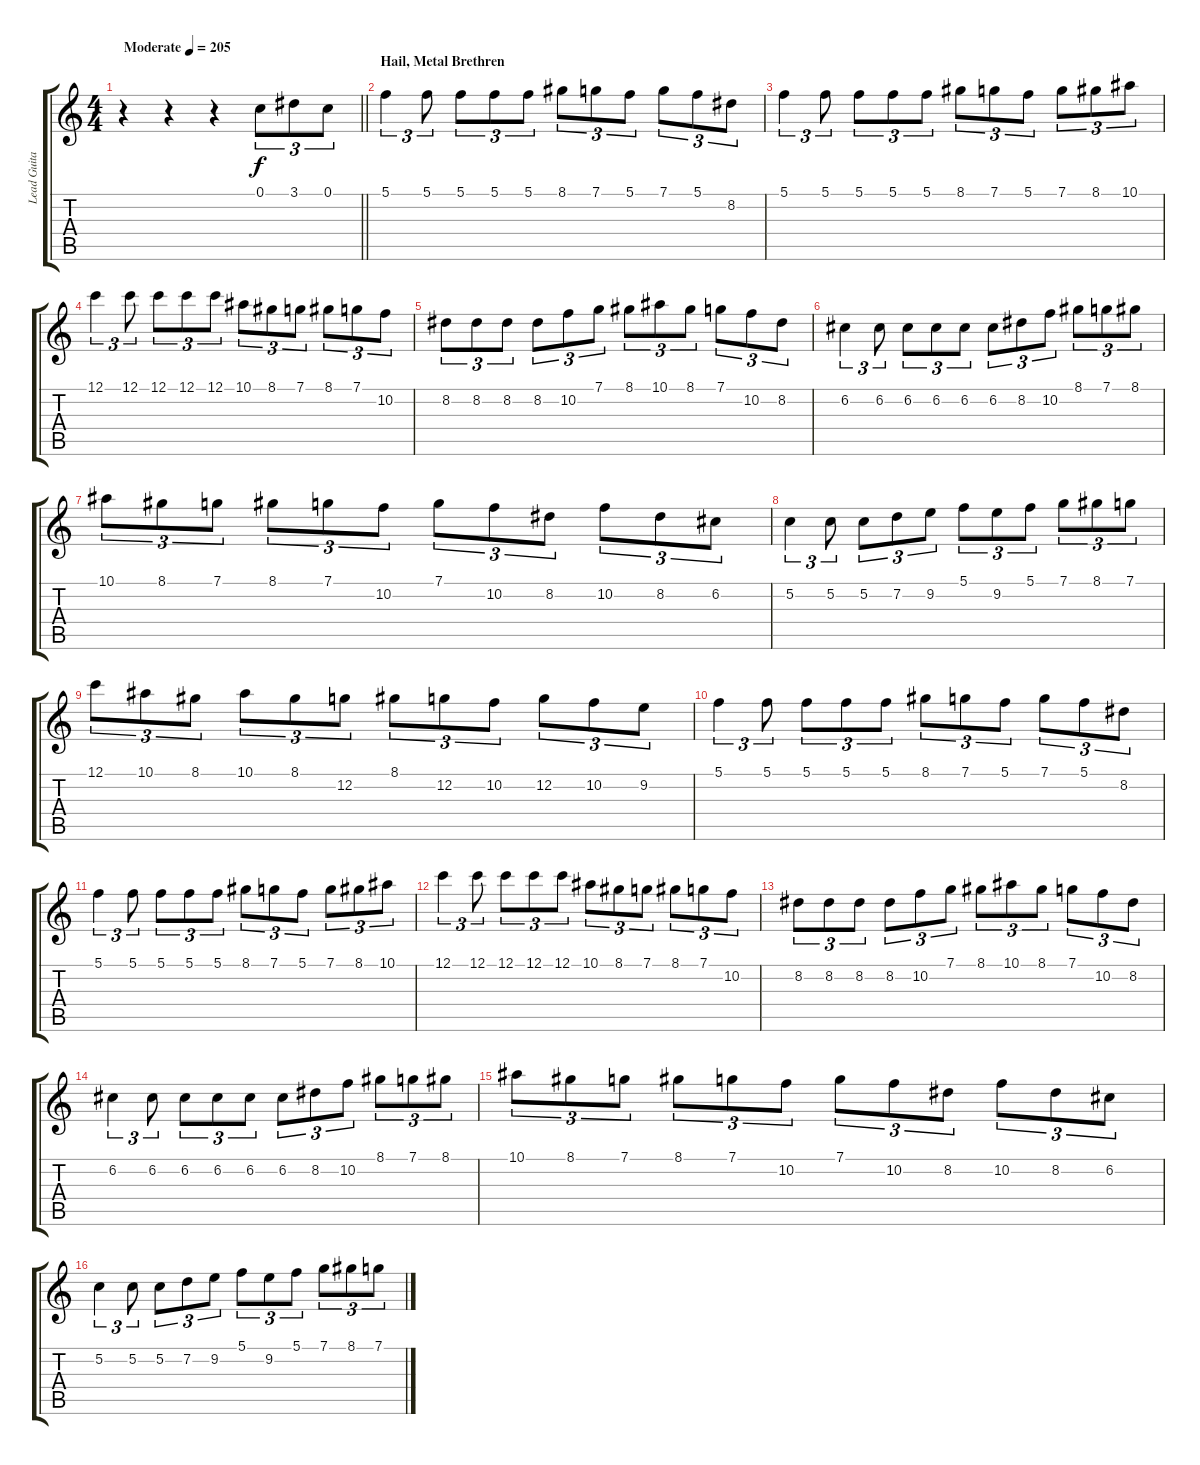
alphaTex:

\track ("Lead Guitar" "Lead Guita") {instrument distortionguitar}
\staff {score tabs}
\tuning (C4 G3 Eb3 Bb2 F2 C2) {hide}
\ts (4 4)
\tempo (205 "Moderate")
\clef g2
\barLineRight lightlight
\ks c
r.4{dy f instrument distortionguitar} r.4 r.4 0.1.8{tu (3 2)} 3.1.8{tu (3 2)} 0.1.8{tu (3 2)} |
\section ("" "Hail, Metal Brethren")
5.1.4{tu (3 2)} 5.1.8{tu (3 2)} 5.1.8{tu (3 2)} 5.1.8{tu (3 2)} 5.1.8{tu (3 2)} 8.1.8{tu (3 2)} 7.1.8{tu (3 2)} 5.1.8{tu (3 2)} 7.1.8{tu (3 2)} 5.1.8{tu (3 2)} 8.2.8{tu (3 2)} |
5.1.4{tu (3 2)} 5.1.8{tu (3 2)} 5.1.8{tu (3 2)} 5.1.8{tu (3 2)} 5.1.8{tu (3 2)} 8.1.8{tu (3 2)} 7.1.8{tu (3 2)} 5.1.8{tu (3 2)} 7.1.8{tu (3 2)} 8.1.8{tu (3 2)} 10.1.8{tu (3 2)} |
12.1.4{tu (3 2)} 12.1.8{tu (3 2)} 12.1.8{tu (3 2)} 12.1.8{tu (3 2)} 12.1.8{tu (3 2)} 10.1.8{tu (3 2)} 8.1.8{tu (3 2)} 7.1.8{tu (3 2)} 8.1.8{tu (3 2)} 7.1.8{tu (3 2)} 10.2.8{tu (3 2)} |
8.2.8{tu (3 2)} 8.2.8{tu (3 2)} 8.2.8{tu (3 2)} 8.2.8{tu (3 2)} 10.2.8{tu (3 2)} 7.1.8{tu (3 2)} 8.1.8{tu (3 2)} 10.1.8{tu (3 2)} 8.1.8{tu (3 2)} 7.1.8{tu (3 2)} 10.2.8{tu (3 2)} 8.2.8{tu (3 2)} |
6.2.4{tu (3 2)} 6.2.8{tu (3 2)} 6.2.8{tu (3 2)} 6.2.8{tu (3 2)} 6.2.8{tu (3 2)} 6.2.8{tu (3 2)} 8.2.8{tu (3 2)} 10.2.8{tu (3 2)} 8.1.8{tu (3 2)} 7.1.8{tu (3 2)} 8.1.8{tu (3 2)} |
10.1.8{tu (3 2)} 8.1.8{tu (3 2)} 7.1.8{tu (3 2)} 8.1.8{tu (3 2)} 7.1.8{tu (3 2)} 10.2.8{tu (3 2)} 7.1.8{tu (3 2)} 10.2.8{tu (3 2)} 8.2.8{tu (3 2)} 10.2.8{tu (3 2)} 8.2.8{tu (3 2)} 6.2.8{tu (3 2)} |
5.2.4{tu (3 2)} 5.2.8{tu (3 2)} 5.2.8{tu (3 2)} 7.2.8{tu (3 2)} 9.2.8{tu (3 2)} 5.1.8{tu (3 2)} 9.2.8{tu (3 2)} 5.1.8{tu (3 2)} 7.1.8{tu (3 2)} 8.1.8{tu (3 2)} 7.1.8{tu (3 2)} |
12.1.8{tu (3 2)} 10.1.8{tu (3 2)} 8.1.8{tu (3 2)} 10.1.8{tu (3 2)} 8.1.8{tu (3 2)} 12.2.8{tu (3 2)} 8.1.8{tu (3 2)} 12.2.8{tu (3 2)} 10.2.8{tu (3 2)} 12.2.8{tu (3 2)} 10.2.8{tu (3 2)} 9.2.8{tu (3 2)} |
5.1.4{tu (3 2)} 5.1.8{tu (3 2)} 5.1.8{tu (3 2)} 5.1.8{tu (3 2)} 5.1.8{tu (3 2)} 8.1.8{tu (3 2)} 7.1.8{tu (3 2)} 5.1.8{tu (3 2)} 7.1.8{tu (3 2)} 5.1.8{tu (3 2)} 8.2.8{tu (3 2)} |
5.1.4{tu (3 2)} 5.1.8{tu (3 2)} 5.1.8{tu (3 2)} 5.1.8{tu (3 2)} 5.1.8{tu (3 2)} 8.1.8{tu (3 2)} 7.1.8{tu (3 2)} 5.1.8{tu (3 2)} 7.1.8{tu (3 2)} 8.1.8{tu (3 2)} 10.1.8{tu (3 2)} |
12.1.4{tu (3 2)} 12.1.8{tu (3 2)} 12.1.8{tu (3 2)} 12.1.8{tu (3 2)} 12.1.8{tu (3 2)} 10.1.8{tu (3 2)} 8.1.8{tu (3 2)} 7.1.8{tu (3 2)} 8.1.8{tu (3 2)} 7.1.8{tu (3 2)} 10.2.8{tu (3 2)} |
8.2.8{tu (3 2)} 8.2.8{tu (3 2)} 8.2.8{tu (3 2)} 8.2.8{tu (3 2)} 10.2.8{tu (3 2)} 7.1.8{tu (3 2)} 8.1.8{tu (3 2)} 10.1.8{tu (3 2)} 8.1.8{tu (3 2)} 7.1.8{tu (3 2)} 10.2.8{tu (3 2)} 8.2.8{tu (3 2)} |
6.2.4{tu (3 2)} 6.2.8{tu (3 2)} 6.2.8{tu (3 2)} 6.2.8{tu (3 2)} 6.2.8{tu (3 2)} 6.2.8{tu (3 2)} 8.2.8{tu (3 2)} 10.2.8{tu (3 2)} 8.1.8{tu (3 2)} 7.1.8{tu (3 2)} 8.1.8{tu (3 2)} |
10.1.8{tu (3 2)} 8.1.8{tu (3 2)} 7.1.8{tu (3 2)} 8.1.8{tu (3 2)} 7.1.8{tu (3 2)} 10.2.8{tu (3 2)} 7.1.8{tu (3 2)} 10.2.8{tu (3 2)} 8.2.8{tu (3 2)} 10.2.8{tu (3 2)} 8.2.8{tu (3 2)} 6.2.8{tu (3 2)} |
5.2.4{tu (3 2)} 5.2.8{tu (3 2)} 5.2.8{tu (3 2)} 7.2.8{tu (3 2)} 9.2.8{tu (3 2)} 5.1.8{tu (3 2)} 9.2.8{tu (3 2)} 5.1.8{tu (3 2)} 7.1.8{tu (3 2)} 8.1.8{tu (3 2)} 7.1.8{tu (3 2)}
